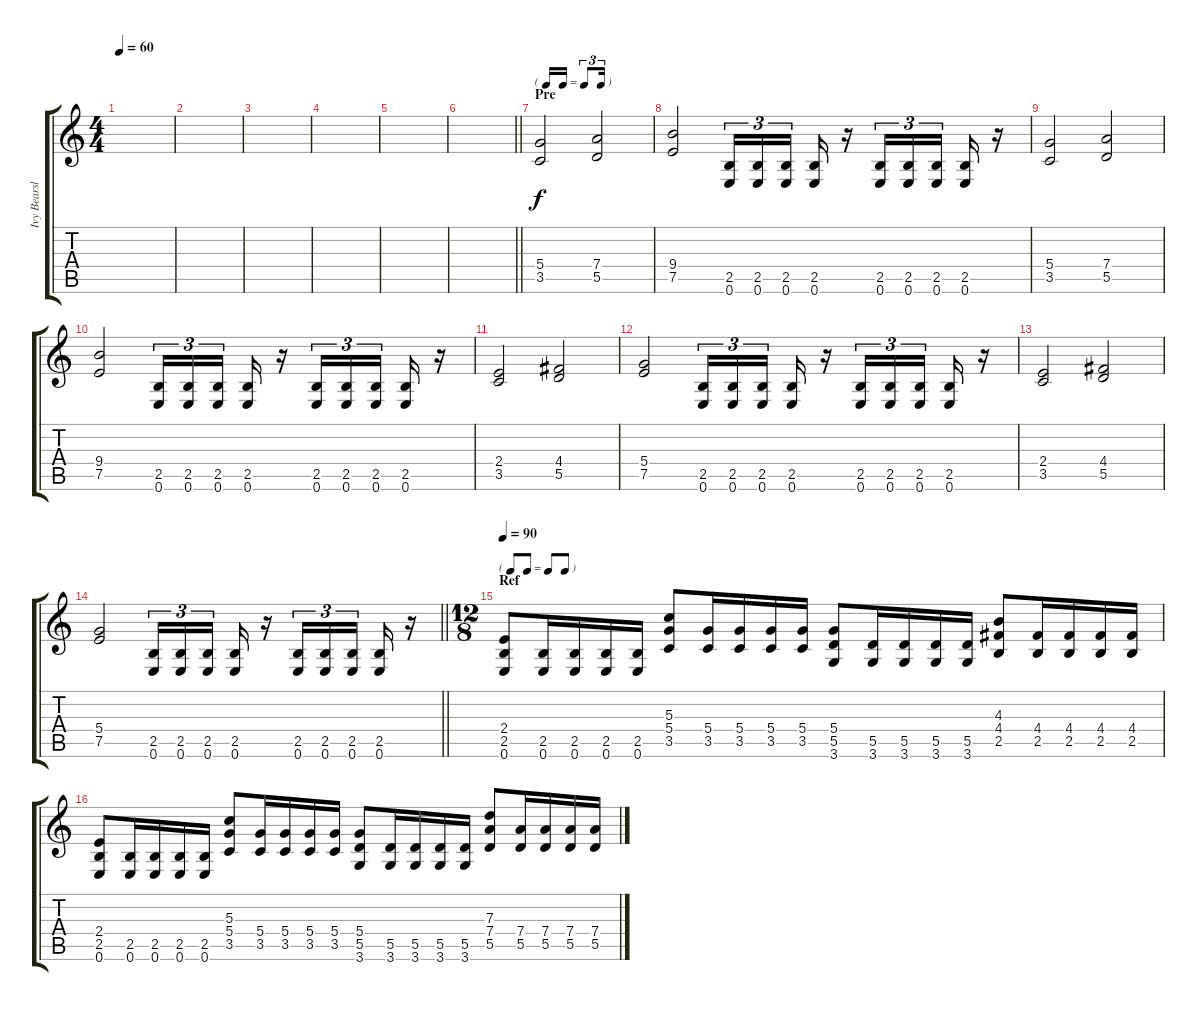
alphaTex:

\track ("Ivy Bearslaughter vreng" "Ivy Bearsl") {instrument distortionguitar}
\staff {score tabs}
\tuning (E4 B3 G3 D3 A2 E2) {hide}
\ts (4 4)
\tempo 60
\clef g2
\ks c
|
|
|
|
|
\barLineRight lightlight
|
\tf triplet16th
\section ("" "Pre")
(5.4 3.5).2 (7.4 5.5).2 |
(9.4 7.5).2 (2.5 0.6).16{tu (3 2)} (2.5 0.6).16{tu (3 2)} (2.5 0.6).16{tu (3 2) beam splitsecondary} (2.5 0.6).16 r.16 (2.5 0.6).16{tu (3 2)} (2.5 0.6).16{tu (3 2)} (2.5 0.6).16{tu (3 2) beam splitsecondary} (2.5 0.6).16 r.16 |
(5.4 3.5).2 (7.4 5.5).2 |
(9.4 7.5).2 (2.5 0.6).16{tu (3 2)} (2.5 0.6).16{tu (3 2)} (2.5 0.6).16{tu (3 2) beam splitsecondary} (2.5 0.6).16 r.16 (2.5 0.6).16{tu (3 2)} (2.5 0.6).16{tu (3 2)} (2.5 0.6).16{tu (3 2) beam splitsecondary} (2.5 0.6).16 r.16 |
(2.4 3.5).2 (4.4 5.5).2 |
(5.4 7.5).2 (2.5 0.6).16{tu (3 2)} (2.5 0.6).16{tu (3 2)} (2.5 0.6).16{tu (3 2) beam splitsecondary} (2.5 0.6).16 r.16 (2.5 0.6).16{tu (3 2)} (2.5 0.6).16{tu (3 2)} (2.5 0.6).16{tu (3 2) beam splitsecondary} (2.5 0.6).16 r.16 |
(2.4 3.5).2 (4.4 5.5).2 |
\barLineRight lightlight
(5.4 7.5).2 (2.5 0.6).16{tu (3 2)} (2.5 0.6).16{tu (3 2)} (2.5 0.6).16{tu (3 2) beam splitsecondary} (2.5 0.6).16 r.16 (2.5 0.6).16{tu (3 2)} (2.5 0.6).16{tu (3 2)} (2.5 0.6).16{tu (3 2) beam splitsecondary} (2.5 0.6).16 r.16 |
\ts (12 8)
\tf none
\section ("" "Ref")
\tempo 90
(2.4 2.5 0.6).8 (2.5 0.6).16 (2.5 0.6).16 (2.5 0.6).16 (2.5 0.6).16 (5.3 5.4 3.5).8 (5.4 3.5).16 (5.4 3.5).16 (5.4 3.5).16 (5.4 3.5).16 (5.4 5.5 3.6).8 (5.5 3.6).16 (5.5 3.6).16 (5.5 3.6).16 (5.5 3.6).16 (4.3 4.4 2.5).8 (4.4 2.5).16 (4.4 2.5).16 (4.4 2.5).16 (4.4 2.5).16 |
(2.4 2.5 0.6).8 (2.5 0.6).16 (2.5 0.6).16 (2.5 0.6).16 (2.5 0.6).16 (5.3 5.4 3.5).8 (5.4 3.5).16 (5.4 3.5).16 (5.4 3.5).16 (5.4 3.5).16 (5.4 5.5 3.6).8 (5.5 3.6).16 (5.5 3.6).16 (5.5 3.6).16 (5.5 3.6).16 (7.3 7.4 5.5).8 (7.4 5.5).16 (7.4 5.5).16 (7.4 5.5).16 (7.4 5.5).16
